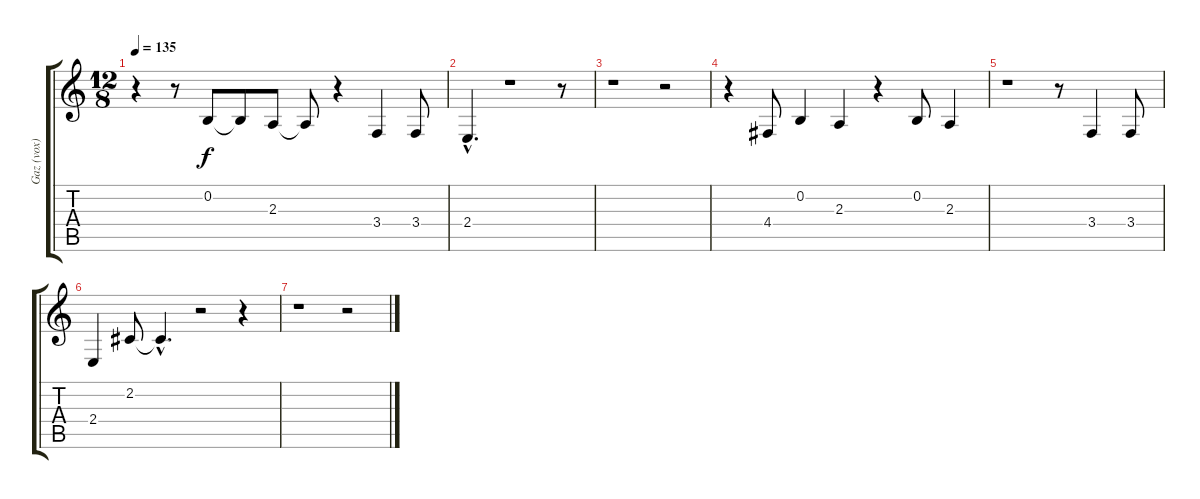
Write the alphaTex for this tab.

\track ("Gaz (vox)" "Gaz (vox)") {instrument drawbarorgan}
\staff {score tabs}
\tuning (E4 B3 G3 D3 A2 E2) {hide}
\ts (12 8)
\tempo 135
\clef g2
\ks c
r.4{dy f} r.8 0.2.8 0.2{t}.8 2.3.8 2.3{t}.8 r.4 3.4.4 3.4.8 |
2.4{hac}.4{d} r.1 r.8 |
r.1 r.2 |
r.4 4.4.8 0.2.4 2.3.4 r.4 0.2.8 2.3.4 |
r.1 r.8 3.4.4 3.4.8 |
2.4.4 2.2.8 2.2{hac t}.4{d} r.2 r.4 |
r.1 r.2
